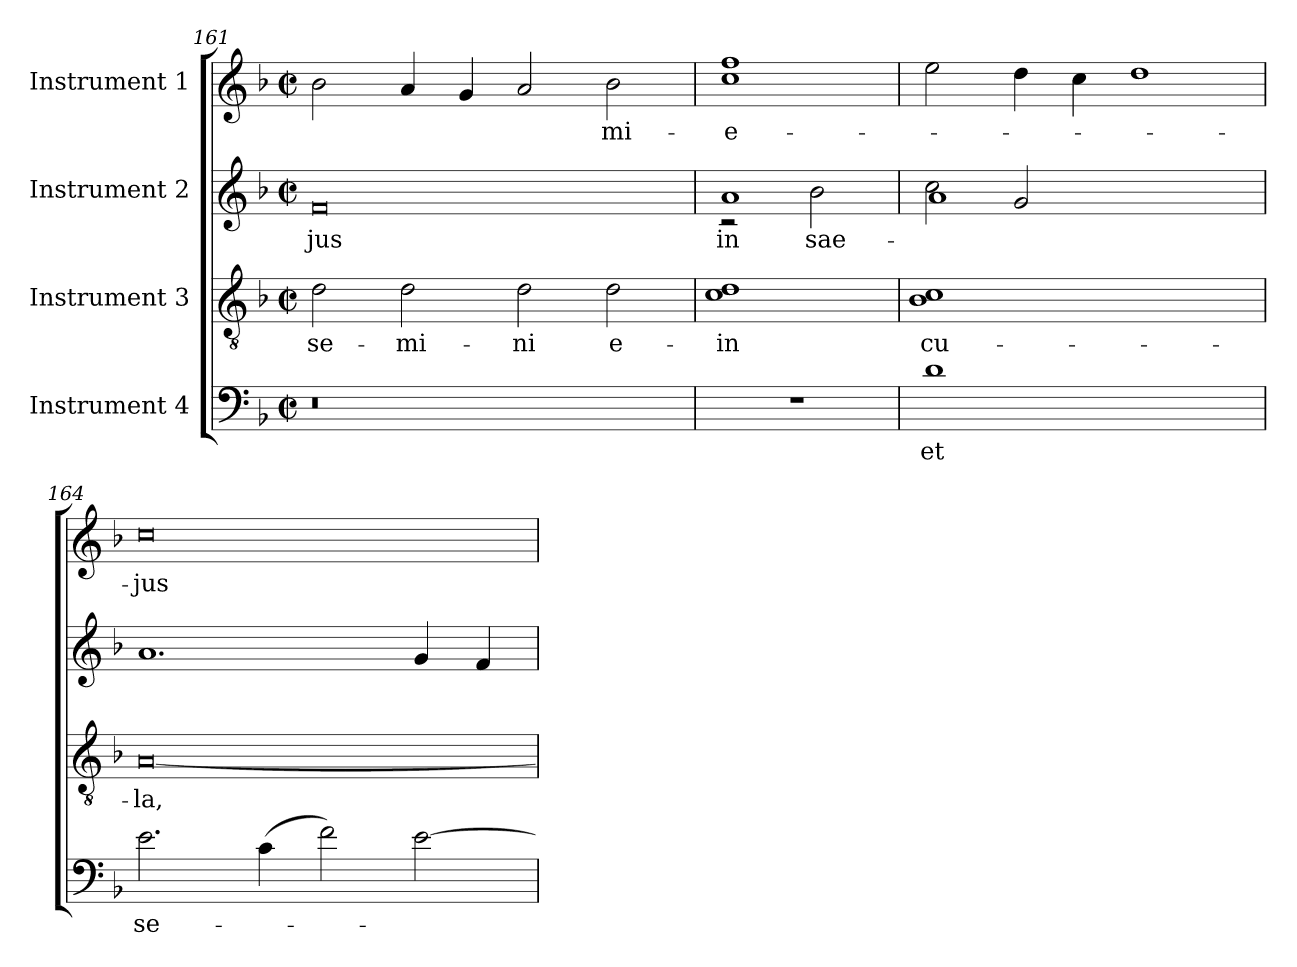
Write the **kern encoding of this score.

**kern	**text	**kern	**text	**kern	**text	**kern	**text
*part4	*part4	*part3	*part3	*part2	*part2	*part1	*part1
*staff4	*staff4	*staff3	*staff3	*staff2	*staff2	*staff1	*staff1
*I"Instrument 4	*	*I"Instrument 3	*	*I"Instrument 2	*	*I"Instrument 1	*
*clefF4	*	*clefGv2	*	*clefG2	*	*clefG2	*
*k[b-]	*	*k[b-]	*	*k[b-]	*	*k[b-]	*
*F:	*	*F:	*	*F:	*	*F:	*
*M2/2	*	*M2/2	*	*M2/2	*	*M2/2	*
*met(c|)	*	*met(c|)	*	*met(c|)	*	*met(c|)	*
=161	=161	=161	=161	=161	=161	=161	=161
!	!	!	!LO:LY:b	!	!LO:LY:b:cj	!	!
0r	.	2d\	se-	0f	-jus	2b-\	.
!	!	!	!LO:LY:b:rj	!	!	!	!
.	.	2d\	-mi-	.	.	4a/	.
.	.	.	.	.	.	4g/	.
!	!	!	!LO:LY:b:cj	!	!	!	!
.	.	2d\	-ni	.	.	2a/	.
!	!	!	!LO:LY:b:cj	!	!	!	!LO:LY:b:cj
.	.	2d\	e-	.	.	2b-\	-mi-
!!LO:PB:g=z
=162	=162	=162	=162	=162	=162	=162	=162
!	!	!	!LO:LY:b:cj	!	!LO:LY:b:cj	!	!LO:LY:b:rj
*	*	*	*	*^	*	*	*
1r	.	1c 1d	in	1a	2r	in	1cc 1ff	e-
!	!	!	!	!	!	!LO:LY:b	!	!
.	.	.	.	.	2b-\	sae-	.	.
=163	=163	=163	=163	=163	=163	=163	=163	=163
!	!LO:LY:b:cj	!	!LO:LY:b:cj	!	!	!	!	!
1d	et	1c 1B-	-cu-	2cc\	1a	.	2ee\	.
.	.	.	.	2g/	.	.	4dd\	.
.	.	.	.	.	.	.	4cc\	.
1ryy	.	1ryy	.	1ryy	1ryy	.	1dd	.
=164	=164	=164	=164	=164	=164	=164	=164	=164
!	!LO:LY:b:cj	!	!LO:LY:b:cj	!	!	!	!	!LO:LY:b:cj
*	*	*	*	*v	*v	*	*	*
2.e\	se-	[<0A	-la,	1.a	.	0cc	-jus
(<4c\	.	.	.	.	.	.	.
2f\)	.	.	.	.	.	.	.
[>2e\	.	.	.	4g/	.	.	.
.	.	.	.	4f/	.	.	.
=	=	=	=	=	=	=	=
*-	*-	*-	*-	*-	*-	*-	*-
